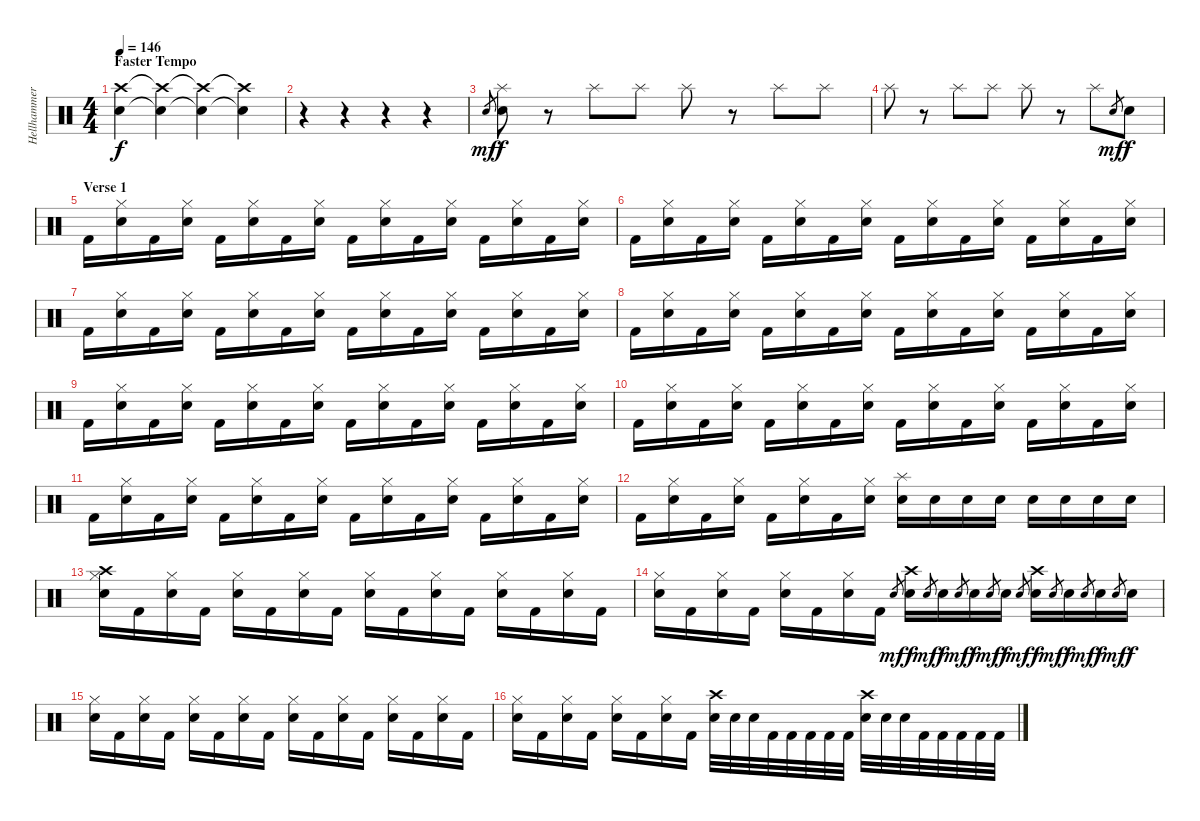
\track ("Hellhammer" "Hellhammer") {instrument percussion}
\staff {score}
\articulation defaults
\ts (4 4)
\section ("" "Faster Tempo")
\tempo 146
\clef neutral
\ks c
("Crash high (hit)" "Snare (hit) 2").4{dy f} ("Crash high (hit)"{t} "Snare (hit) 2"{t}).4 ("Crash high (hit)"{t} "Snare (hit) 2"{t}).4 ("Crash high (hit)"{t} "Snare (hit) 2"{t}).4 |
r.4 r.4 r.4 r.4 |
"Snare (hit)".8{gr dy mf} ("Splash (hit)" "Snare (hit) 2").8{dy f} r.8 "Splash (hit)".8 "Splash (hit)".8 "Splash (hit)".8 r.8 "Splash (hit)".8 "Splash (hit)".8 |
"Splash (hit)".8 r.8 "Splash (hit)".8 "Splash (hit)".8 "Splash (hit)".8 r.8 "Splash (hit)".8 "Snare (hit)".8{gr dy mf} "Snare (hit) 2".8{dy f} |
\section ("" "Verse 1")
"Kick (hit) 2".16 ("Hi-Hat (closed)" "Snare (hit) 2").16 "Kick (hit) 2".16 ("Hi-Hat (closed)" "Snare (hit) 2").16 "Kick (hit) 2".16 ("Hi-Hat (closed)" "Snare (hit) 2").16 "Kick (hit) 2".16 ("Hi-Hat (closed)" "Snare (hit) 2").16 "Kick (hit) 2".16 ("Hi-Hat (closed)" "Snare (hit) 2").16 "Kick (hit) 2".16 ("Hi-Hat (closed)" "Snare (hit) 2").16 "Kick (hit) 2".16 ("Hi-Hat (closed)" "Snare (hit) 2").16 "Kick (hit) 2".16 ("Hi-Hat (closed)" "Snare (hit) 2").16 |
"Kick (hit) 2".16 ("Hi-Hat (closed)" "Snare (hit) 2").16 "Kick (hit) 2".16 ("Hi-Hat (closed)" "Snare (hit) 2").16 "Kick (hit) 2".16 ("Hi-Hat (closed)" "Snare (hit) 2").16 "Kick (hit) 2".16 ("Hi-Hat (closed)" "Snare (hit) 2").16 "Kick (hit) 2".16 ("Hi-Hat (closed)" "Snare (hit) 2").16 "Kick (hit) 2".16 ("Hi-Hat (closed)" "Snare (hit) 2").16 "Kick (hit) 2".16 ("Hi-Hat (closed)" "Snare (hit) 2").16 "Kick (hit) 2".16 ("Hi-Hat (closed)" "Snare (hit) 2").16 |
"Kick (hit) 2".16 ("Hi-Hat (closed)" "Snare (hit) 2").16 "Kick (hit) 2".16 ("Hi-Hat (closed)" "Snare (hit) 2").16 "Kick (hit) 2".16 ("Hi-Hat (closed)" "Snare (hit) 2").16 "Kick (hit) 2".16 ("Hi-Hat (closed)" "Snare (hit) 2").16 "Kick (hit) 2".16 ("Hi-Hat (closed)" "Snare (hit) 2").16 "Kick (hit) 2".16 ("Hi-Hat (closed)" "Snare (hit) 2").16 "Kick (hit) 2".16 ("Hi-Hat (closed)" "Snare (hit) 2").16 "Kick (hit) 2".16 ("Hi-Hat (closed)" "Snare (hit) 2").16 |
"Kick (hit) 2".16 ("Hi-Hat (closed)" "Snare (hit) 2").16 "Kick (hit) 2".16 ("Hi-Hat (closed)" "Snare (hit) 2").16 "Kick (hit) 2".16 ("Hi-Hat (closed)" "Snare (hit) 2").16 "Kick (hit) 2".16 ("Hi-Hat (closed)" "Snare (hit) 2").16 "Kick (hit) 2".16 ("Hi-Hat (closed)" "Snare (hit) 2").16 "Kick (hit) 2".16 ("Hi-Hat (closed)" "Snare (hit) 2").16 "Kick (hit) 2".16 ("Hi-Hat (closed)" "Snare (hit) 2").16 "Kick (hit) 2".16 ("Hi-Hat (closed)" "Snare (hit) 2").16 |
"Kick (hit) 2".16 ("Hi-Hat (closed)" "Snare (hit) 2").16 "Kick (hit) 2".16 ("Hi-Hat (closed)" "Snare (hit) 2").16 "Kick (hit) 2".16 ("Hi-Hat (closed)" "Snare (hit) 2").16 "Kick (hit) 2".16 ("Hi-Hat (closed)" "Snare (hit) 2").16 "Kick (hit) 2".16 ("Hi-Hat (closed)" "Snare (hit) 2").16 "Kick (hit) 2".16 ("Hi-Hat (closed)" "Snare (hit) 2").16 "Kick (hit) 2".16 ("Hi-Hat (closed)" "Snare (hit) 2").16 "Kick (hit) 2".16 ("Hi-Hat (closed)" "Snare (hit) 2").16 |
"Kick (hit) 2".16 ("Hi-Hat (closed)" "Snare (hit) 2").16 "Kick (hit) 2".16 ("Hi-Hat (closed)" "Snare (hit) 2").16 "Kick (hit) 2".16 ("Hi-Hat (closed)" "Snare (hit) 2").16 "Kick (hit) 2".16 ("Hi-Hat (closed)" "Snare (hit) 2").16 "Kick (hit) 2".16 ("Hi-Hat (closed)" "Snare (hit) 2").16 "Kick (hit) 2".16 ("Hi-Hat (closed)" "Snare (hit) 2").16 "Kick (hit) 2".16 ("Hi-Hat (closed)" "Snare (hit) 2").16 "Kick (hit) 2".16 ("Hi-Hat (closed)" "Snare (hit) 2").16 |
"Kick (hit) 2".16 ("Hi-Hat (closed)" "Snare (hit) 2").16 "Kick (hit) 2".16 ("Hi-Hat (closed)" "Snare (hit) 2").16 "Kick (hit) 2".16 ("Hi-Hat (closed)" "Snare (hit) 2").16 "Kick (hit) 2".16 ("Hi-Hat (closed)" "Snare (hit) 2").16 "Kick (hit) 2".16 ("Hi-Hat (closed)" "Snare (hit) 2").16 "Kick (hit) 2".16 ("Hi-Hat (closed)" "Snare (hit) 2").16 "Kick (hit) 2".16 ("Hi-Hat (closed)" "Snare (hit) 2").16 "Kick (hit) 2".16 ("Hi-Hat (closed)" "Snare (hit) 2").16 |
"Kick (hit) 2".16 ("Hi-Hat (closed)" "Snare (hit) 2").16 "Kick (hit) 2".16 ("Hi-Hat (closed)" "Snare (hit) 2").16 "Kick (hit) 2".16 ("Hi-Hat (closed)" "Snare (hit) 2").16 "Kick (hit) 2".16 ("Hi-Hat (closed)" "Snare (hit) 2").16 ("Splash (hit)" "Snare (hit) 2").16 "Snare (hit) 2".16 "Snare (hit) 2".16 "Snare (hit) 2".16 "Snare (hit) 2".16 "Snare (hit) 2".16 "Snare (hit) 2".16 "Snare (hit) 2".16 |
("Crash high (hit)" "Hi-Hat (closed)" "Snare (hit) 2").16 "Kick (hit) 2".16 ("Hi-Hat (closed)" "Snare (hit) 2").16 "Kick (hit) 2".16 ("Hi-Hat (closed)" "Snare (hit) 2").16 "Kick (hit) 2".16 ("Hi-Hat (closed)" "Snare (hit) 2").16 "Kick (hit) 2".16 ("Hi-Hat (closed)" "Snare (hit) 2").16 "Kick (hit) 2".16 ("Hi-Hat (closed)" "Snare (hit) 2").16 "Kick (hit) 2".16 ("Hi-Hat (closed)" "Snare (hit) 2").16 "Kick (hit) 2".16 ("Hi-Hat (closed)" "Snare (hit) 2").16 "Kick (hit) 2".16 |
("Hi-Hat (closed)" "Snare (hit) 2").16 "Kick (hit) 2".16 ("Hi-Hat (closed)" "Snare (hit) 2").16 "Kick (hit) 2".16 ("Hi-Hat (closed)" "Snare (hit) 2").16 "Kick (hit) 2".16 ("Hi-Hat (closed)" "Snare (hit) 2").16 "Kick (hit) 2".16 "Snare (hit)".8{gr dy mf} ("Crash high (hit)" "Snare (hit) 2").16{dy f} "Snare (hit)".8{gr dy mf} "Snare (hit) 2".16{dy f} "Snare (hit)".8{gr dy mf} "Snare (hit) 2".16{dy f} "Snare (hit)".8{gr dy mf} "Snare (hit) 2".16{dy f} "Snare (hit)".8{gr dy mf} ("Crash high (hit)" "Snare (hit) 2").16{dy f} "Snare (hit)".8{gr dy mf} "Snare (hit) 2".16{dy f} "Snare (hit)".8{gr dy mf} "Snare (hit) 2".16{dy f} "Snare (hit)".8{gr dy mf} "Snare (hit) 2".16{dy f} |
("Hi-Hat (closed)" "Snare (hit) 2").16 "Kick (hit) 2".16 ("Hi-Hat (closed)" "Snare (hit) 2").16 "Kick (hit) 2".16 ("Hi-Hat (closed)" "Snare (hit) 2").16 "Kick (hit) 2".16 ("Hi-Hat (closed)" "Snare (hit) 2").16 "Kick (hit) 2".16 ("Hi-Hat (closed)" "Snare (hit) 2").16 "Kick (hit) 2".16 ("Hi-Hat (closed)" "Snare (hit) 2").16 "Kick (hit) 2".16 ("Hi-Hat (closed)" "Snare (hit) 2").16 "Kick (hit) 2".16 ("Hi-Hat (closed)" "Snare (hit) 2").16 "Kick (hit) 2".16 |
("Hi-Hat (closed)" "Snare (hit) 2").16 "Kick (hit) 2".16 ("Hi-Hat (closed)" "Snare (hit) 2").16 "Kick (hit) 2".16 ("Hi-Hat (closed)" "Snare (hit) 2").16 "Kick (hit) 2".16 ("Hi-Hat (closed)" "Snare (hit) 2").16 "Kick (hit) 2".16 ("Crash high (hit)" "Snare (hit) 2").32 "Snare (hit) 2".32 "Snare (hit) 2".32 "Kick (hit) 2".32 "Kick (hit) 2".32 "Kick (hit) 2".32 "Kick (hit) 2".32 "Kick (hit) 2".32 ("Crash high (hit)" "Snare (hit) 2").32 "Snare (hit) 2".32 "Snare (hit) 2".32 "Kick (hit) 2".32 "Kick (hit) 2".32 "Kick (hit) 2".32 "Kick (hit) 2".32 "Kick (hit) 2".32
